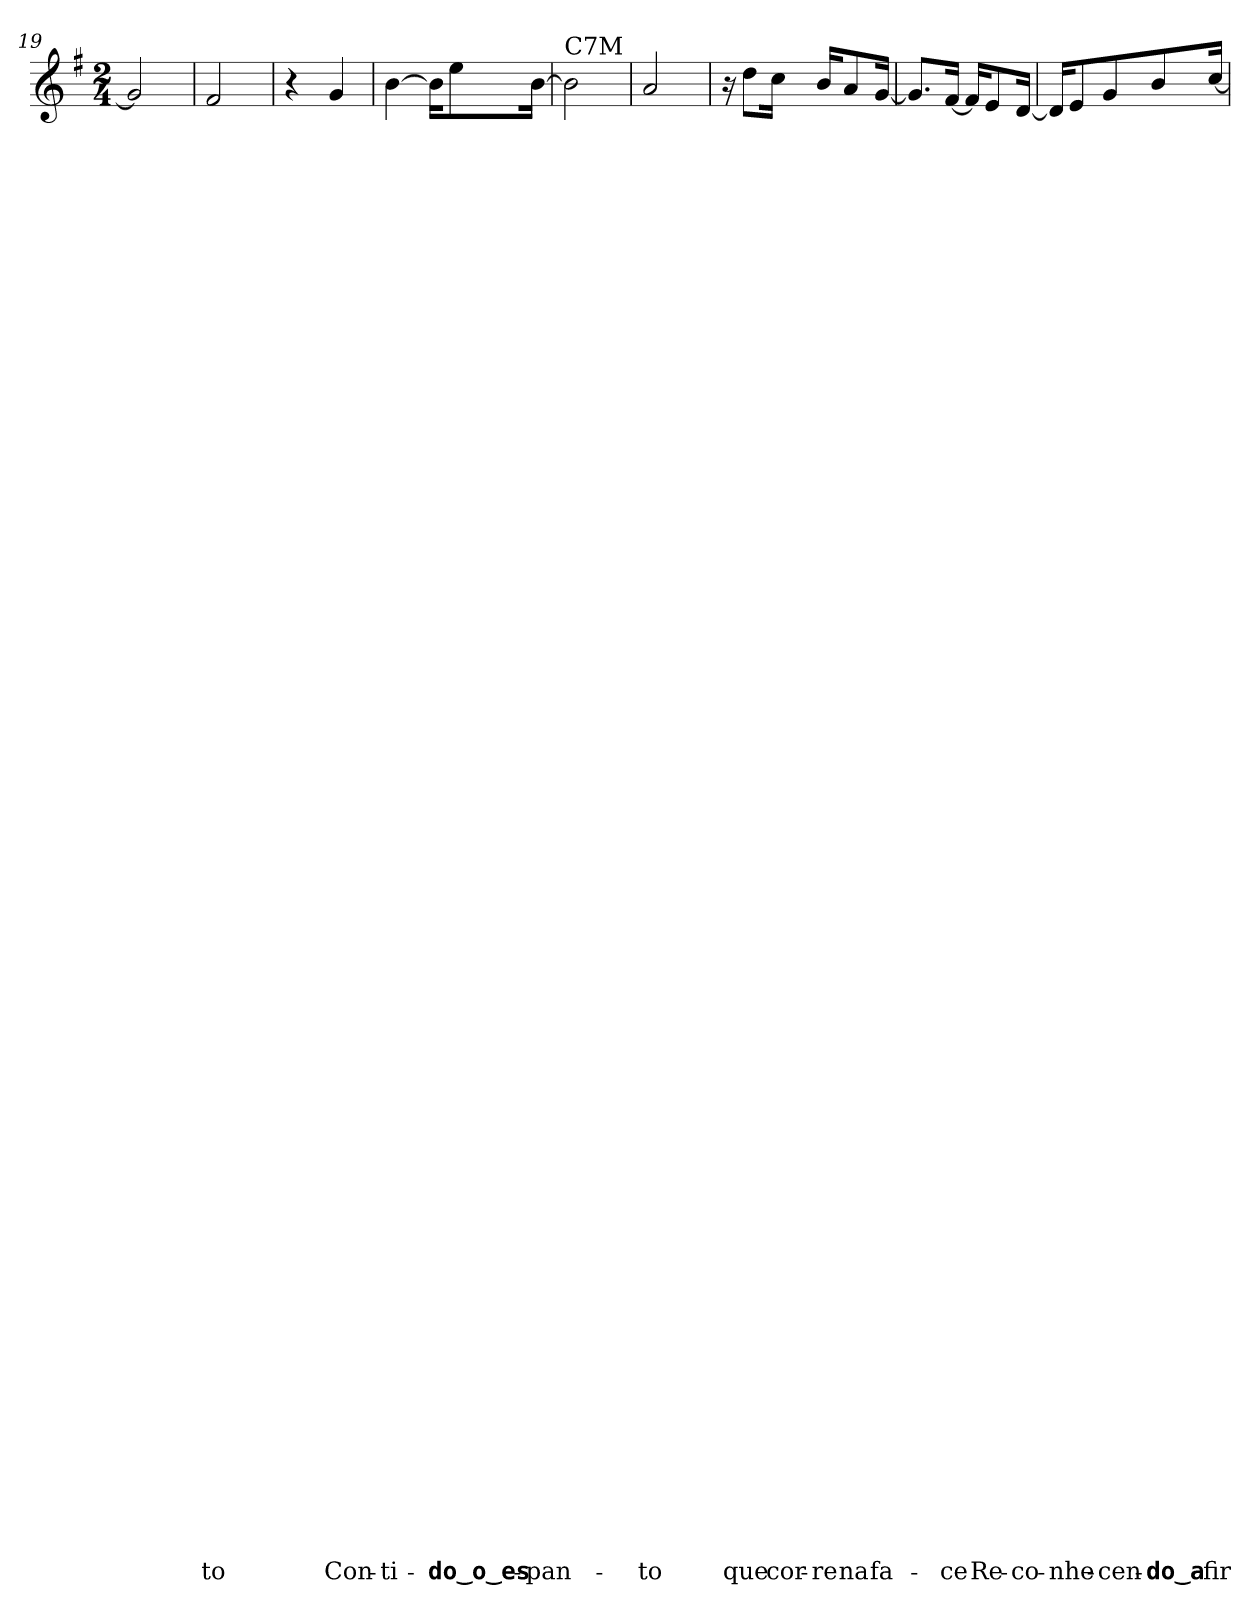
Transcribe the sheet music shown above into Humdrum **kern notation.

**kern	**text	**text	**text	**text	**text	**text	**text	**text	**text	**text	**text	**text	**text	**text	**text	**text	**text	**text	**text	**text	**text	**text	**text	**text	**text	**text	**text	**text	**text	**text	**text	**text	**text	**text	**text	**text	**text	**text	**text	**text	**text	**text	**text	**text	**text	**text	**text	**text	**text	**text	**text	**text	**text	**text	**text	**text	**text	**text	**text	**text	**text
*part1	*part1	*part1	*part1	*part1	*part1	*part1	*part1	*part1	*part1	*part1	*part1	*part1	*part1	*part1	*part1	*part1	*part1	*part1	*part1	*part1	*part1	*part1	*part1	*part1	*part1	*part1	*part1	*part1	*part1	*part1	*part1	*part1	*part1	*part1	*part1	*part1	*part1	*part1	*part1	*part1	*part1	*part1	*part1	*part1	*part1	*part1	*part1	*part1	*part1	*part1	*part1	*part1	*part1	*part1	*part1	*part1	*part1	*part1	*part1	*part1	*part1
*staff1	*staff1	*staff1	*staff1	*staff1	*staff1	*staff1	*staff1	*staff1	*staff1	*staff1	*staff1	*staff1	*staff1	*staff1	*staff1	*staff1	*staff1	*staff1	*staff1	*staff1	*staff1	*staff1	*staff1	*staff1	*staff1	*staff1	*staff1	*staff1	*staff1	*staff1	*staff1	*staff1	*staff1	*staff1	*staff1	*staff1	*staff1	*staff1	*staff1	*staff1	*staff1	*staff1	*staff1	*staff1	*staff1	*staff1	*staff1	*staff1	*staff1	*staff1	*staff1	*staff1	*staff1	*staff1	*staff1	*staff1	*staff1	*staff1	*staff1	*staff1	*staff1
!!LO:LB:g=z
*clefG2	*	*	*	*	*	*	*	*	*	*	*	*	*	*	*	*	*	*	*	*	*	*	*	*	*	*	*	*	*	*	*	*	*	*	*	*	*	*	*	*	*	*	*	*	*	*	*	*	*	*	*	*	*	*	*	*	*	*	*	*	*
*k[f#]	*	*	*	*	*	*	*	*	*	*	*	*	*	*	*	*	*	*	*	*	*	*	*	*	*	*	*	*	*	*	*	*	*	*	*	*	*	*	*	*	*	*	*	*	*	*	*	*	*	*	*	*	*	*	*	*	*	*	*	*	*
*G:	*	*	*	*	*	*	*	*	*	*	*	*	*	*	*	*	*	*	*	*	*	*	*	*	*	*	*	*	*	*	*	*	*	*	*	*	*	*	*	*	*	*	*	*	*	*	*	*	*	*	*	*	*	*	*	*	*	*	*	*	*
*M2/4	*	*	*	*	*	*	*	*	*	*	*	*	*	*	*	*	*	*	*	*	*	*	*	*	*	*	*	*	*	*	*	*	*	*	*	*	*	*	*	*	*	*	*	*	*	*	*	*	*	*	*	*	*	*	*	*	*	*	*	*	*
=19	=19	=19	=19	=19	=19	=19	=19	=19	=19	=19	=19	=19	=19	=19	=19	=19	=19	=19	=19	=19	=19	=19	=19	=19	=19	=19	=19	=19	=19	=19	=19	=19	=19	=19	=19	=19	=19	=19	=19	=19	=19	=19	=19	=19	=19	=19	=19	=19	=19	=19	=19	=19	=19	=19	=19	=19	=19	=19	=19	=19	=19
2g/]	.	.	.	.	.	.	.	.	.	.	.	.	.	.	.	.	.	.	.	.	.	.	.	.	.	.	.	.	.	.	.	.	.	.	.	.	.	.	.	.	.	.	.	.	.	.	.	.	.	.	.	.	.	.	.	.	.	.	.	.	.
=20	=20	=20	=20	=20	=20	=20	=20	=20	=20	=20	=20	=20	=20	=20	=20	=20	=20	=20	=20	=20	=20	=20	=20	=20	=20	=20	=20	=20	=20	=20	=20	=20	=20	=20	=20	=20	=20	=20	=20	=20	=20	=20	=20	=20	=20	=20	=20	=20	=20	=20	=20	=20	=20	=20	=20	=20	=20	=20	=20	=20	=20
!	!	!	!	!	!	!	!	!	!	!	!	!	!	!	!	!	!	!	!	!	!	!	!	!	!	!	!	!	!	!	!	!	!	!	!	!	!	!	!	!	!	!	!	!	!	!	!	!	!	!	!	!	!	!	!	!	!	!	!	!	!LO:LY:b
2f#/	.	.	.	.	.	.	.	.	.	.	.	.	.	.	.	.	.	.	.	.	.	.	.	.	.	.	.	.	.	.	.	.	.	.	.	.	.	.	.	.	.	.	.	.	.	.	.	.	.	.	.	.	.	.	.	.	.	.	.	.	-to
=21	=21	=21	=21	=21	=21	=21	=21	=21	=21	=21	=21	=21	=21	=21	=21	=21	=21	=21	=21	=21	=21	=21	=21	=21	=21	=21	=21	=21	=21	=21	=21	=21	=21	=21	=21	=21	=21	=21	=21	=21	=21	=21	=21	=21	=21	=21	=21	=21	=21	=21	=21	=21	=21	=21	=21	=21	=21	=21	=21	=21	=21
4r	.	.	.	.	.	.	.	.	.	.	.	.	.	.	.	.	.	.	.	.	.	.	.	.	.	.	.	.	.	.	.	.	.	.	.	.	.	.	.	.	.	.	.	.	.	.	.	.	.	.	.	.	.	.	.	.	.	.	.	.	.
!	!	!	!	!	!	!	!	!	!	!	!	!	!	!	!	!	!	!	!	!	!	!	!	!	!	!	!	!	!	!	!	!	!	!	!	!	!	!	!	!	!	!	!	!	!	!	!	!	!	!	!	!	!	!	!	!	!	!	!	!	!LO:LY:b
4g/	.	.	.	.	.	.	.	.	.	.	.	.	.	.	.	.	.	.	.	.	.	.	.	.	.	.	.	.	.	.	.	.	.	.	.	.	.	.	.	.	.	.	.	.	.	.	.	.	.	.	.	.	.	.	.	.	.	.	.	.	Con-
=22	=22	=22	=22	=22	=22	=22	=22	=22	=22	=22	=22	=22	=22	=22	=22	=22	=22	=22	=22	=22	=22	=22	=22	=22	=22	=22	=22	=22	=22	=22	=22	=22	=22	=22	=22	=22	=22	=22	=22	=22	=22	=22	=22	=22	=22	=22	=22	=22	=22	=22	=22	=22	=22	=22	=22	=22	=22	=22	=22	=22	=22
!	!	!	!	!	!	!	!	!	!	!	!	!	!	!	!	!	!	!	!	!	!	!	!	!	!	!	!	!	!	!	!	!	!	!	!	!	!	!	!	!	!	!	!	!	!	!	!	!	!	!	!	!	!	!	!	!	!	!	!	!	!LO:LY:b
[4b\	.	.	.	.	.	.	.	.	.	.	.	.	.	.	.	.	.	.	.	.	.	.	.	.	.	.	.	.	.	.	.	.	.	.	.	.	.	.	.	.	.	.	.	.	.	.	.	.	.	.	.	.	.	.	.	.	.	.	.	.	-ti-
16b\KL]	.	.	.	.	.	.	.	.	.	.	.	.	.	.	.	.	.	.	.	.	.	.	.	.	.	.	.	.	.	.	.	.	.	.	.	.	.	.	.	.	.	.	.	.	.	.	.	.	.	.	.	.	.	.	.	.	.	.	.	.	.
!	!	!	!	!	!	!	!	!	!	!	!	!	!	!	!	!	!	!	!	!	!	!	!	!	!	!	!	!	!	!	!	!	!	!	!	!	!	!	!	!	!	!	!	!	!	!	!	!	!	!	!	!	!	!	!	!	!	!	!	!	!LO:LY:b
8ee\	.	.	.	.	.	.	.	.	.	.	.	.	.	.	.	.	.	.	.	.	.	.	.	.	.	.	.	.	.	.	.	.	.	.	.	.	.	.	.	.	.	.	.	.	.	.	.	.	.	.	.	.	.	.	.	.	.	.	.	.	-do‿o‿es-
!	!	!	!	!	!	!	!	!	!	!	!	!	!	!	!	!	!	!	!	!	!	!	!	!	!	!	!	!	!	!	!	!	!	!	!	!	!	!	!	!	!	!	!	!	!	!	!	!	!	!	!	!	!	!	!	!	!	!	!	!	!LO:LY:b
[16b\Jk	.	.	.	.	.	.	.	.	.	.	.	.	.	.	.	.	.	.	.	.	.	.	.	.	.	.	.	.	.	.	.	.	.	.	.	.	.	.	.	.	.	.	.	.	.	.	.	.	.	.	.	.	.	.	.	.	.	.	.	.	-pan-
=23	=23	=23	=23	=23	=23	=23	=23	=23	=23	=23	=23	=23	=23	=23	=23	=23	=23	=23	=23	=23	=23	=23	=23	=23	=23	=23	=23	=23	=23	=23	=23	=23	=23	=23	=23	=23	=23	=23	=23	=23	=23	=23	=23	=23	=23	=23	=23	=23	=23	=23	=23	=23	=23	=23	=23	=23	=23	=23	=23	=23	=23
!LO:TX:a:t=C7M	!	!	!	!	!	!	!	!	!	!	!	!	!	!	!	!	!	!	!	!	!	!	!	!	!	!	!	!	!	!	!	!	!	!	!	!	!	!	!	!	!	!	!	!	!	!	!	!	!	!	!	!	!	!	!	!	!	!	!	!	!
2b\]	.	.	.	.	.	.	.	.	.	.	.	.	.	.	.	.	.	.	.	.	.	.	.	.	.	.	.	.	.	.	.	.	.	.	.	.	.	.	.	.	.	.	.	.	.	.	.	.	.	.	.	.	.	.	.	.	.	.	.	.	.
=24	=24	=24	=24	=24	=24	=24	=24	=24	=24	=24	=24	=24	=24	=24	=24	=24	=24	=24	=24	=24	=24	=24	=24	=24	=24	=24	=24	=24	=24	=24	=24	=24	=24	=24	=24	=24	=24	=24	=24	=24	=24	=24	=24	=24	=24	=24	=24	=24	=24	=24	=24	=24	=24	=24	=24	=24	=24	=24	=24	=24	=24
!	!	!	!	!	!	!	!	!	!	!	!	!	!	!	!	!	!	!	!	!	!	!	!	!	!	!	!	!	!	!	!	!	!	!	!	!	!	!	!	!	!	!	!	!	!	!	!	!	!	!	!	!	!	!	!	!	!	!	!	!	!LO:LY:b
2a/	.	.	.	.	.	.	.	.	.	.	.	.	.	.	.	.	.	.	.	.	.	.	.	.	.	.	.	.	.	.	.	.	.	.	.	.	.	.	.	.	.	.	.	.	.	.	.	.	.	.	.	.	.	.	.	.	.	.	.	.	-to
!!LO:LB:g=z
=25	=25	=25	=25	=25	=25	=25	=25	=25	=25	=25	=25	=25	=25	=25	=25	=25	=25	=25	=25	=25	=25	=25	=25	=25	=25	=25	=25	=25	=25	=25	=25	=25	=25	=25	=25	=25	=25	=25	=25	=25	=25	=25	=25	=25	=25	=25	=25	=25	=25	=25	=25	=25	=25	=25	=25	=25	=25	=25	=25	=25	=25
16r	.	.	.	.	.	.	.	.	.	.	.	.	.	.	.	.	.	.	.	.	.	.	.	.	.	.	.	.	.	.	.	.	.	.	.	.	.	.	.	.	.	.	.	.	.	.	.	.	.	.	.	.	.	.	.	.	.	.	.	.	.
!	!	!	!	!	!	!	!	!	!	!	!	!	!	!	!	!	!	!	!	!	!	!	!	!	!	!	!	!	!	!	!	!	!	!	!	!	!	!	!	!	!	!	!	!	!	!	!	!	!	!	!	!	!	!	!	!	!	!	!	!	!LO:LY:b
8dd\L	.	.	.	.	.	.	.	.	.	.	.	.	.	.	.	.	.	.	.	.	.	.	.	.	.	.	.	.	.	.	.	.	.	.	.	.	.	.	.	.	.	.	.	.	.	.	.	.	.	.	.	.	.	.	.	.	.	.	.	.	que
!	!	!	!	!	!	!	!	!	!	!	!	!	!	!	!	!	!	!	!	!	!	!	!	!	!	!	!	!	!	!	!	!	!	!	!	!	!	!	!	!	!	!	!	!	!	!	!	!	!	!	!	!	!	!	!	!	!	!	!	!	!LO:LY:b
16cc\Jk	.	.	.	.	.	.	.	.	.	.	.	.	.	.	.	.	.	.	.	.	.	.	.	.	.	.	.	.	.	.	.	.	.	.	.	.	.	.	.	.	.	.	.	.	.	.	.	.	.	.	.	.	.	.	.	.	.	.	.	.	cor-
!	!	!	!	!	!	!	!	!	!	!	!	!	!	!	!	!	!	!	!	!	!	!	!	!	!	!	!	!	!	!	!	!	!	!	!	!	!	!	!	!	!	!	!	!	!	!	!	!	!	!	!	!	!	!	!	!	!	!	!	!	!LO:LY:b
16b/KL	.	.	.	.	.	.	.	.	.	.	.	.	.	.	.	.	.	.	.	.	.	.	.	.	.	.	.	.	.	.	.	.	.	.	.	.	.	.	.	.	.	.	.	.	.	.	.	.	.	.	.	.	.	.	.	.	.	.	.	.	-re
!	!	!	!	!	!	!	!	!	!	!	!	!	!	!	!	!	!	!	!	!	!	!	!	!	!	!	!	!	!	!	!	!	!	!	!	!	!	!	!	!	!	!	!	!	!	!	!	!	!	!	!	!	!	!	!	!	!	!	!	!	!LO:LY:b
8a/	.	.	.	.	.	.	.	.	.	.	.	.	.	.	.	.	.	.	.	.	.	.	.	.	.	.	.	.	.	.	.	.	.	.	.	.	.	.	.	.	.	.	.	.	.	.	.	.	.	.	.	.	.	.	.	.	.	.	.	.	na
!	!	!	!	!	!	!	!	!	!	!	!	!	!	!	!	!	!	!	!	!	!	!	!	!	!	!	!	!	!	!	!	!	!	!	!	!	!	!	!	!	!	!	!	!	!	!	!	!	!	!	!	!	!	!	!	!	!	!	!	!	!LO:LY:b
[16g/Jk	.	.	.	.	.	.	.	.	.	.	.	.	.	.	.	.	.	.	.	.	.	.	.	.	.	.	.	.	.	.	.	.	.	.	.	.	.	.	.	.	.	.	.	.	.	.	.	.	.	.	.	.	.	.	.	.	.	.	.	.	fa-
=26	=26	=26	=26	=26	=26	=26	=26	=26	=26	=26	=26	=26	=26	=26	=26	=26	=26	=26	=26	=26	=26	=26	=26	=26	=26	=26	=26	=26	=26	=26	=26	=26	=26	=26	=26	=26	=26	=26	=26	=26	=26	=26	=26	=26	=26	=26	=26	=26	=26	=26	=26	=26	=26	=26	=26	=26	=26	=26	=26	=26	=26
8.g/L]	.	.	.	.	.	.	.	.	.	.	.	.	.	.	.	.	.	.	.	.	.	.	.	.	.	.	.	.	.	.	.	.	.	.	.	.	.	.	.	.	.	.	.	.	.	.	.	.	.	.	.	.	.	.	.	.	.	.	.	.	.
!	!	!	!	!	!	!	!	!	!	!	!	!	!	!	!	!	!	!	!	!	!	!	!	!	!	!	!	!	!	!	!	!	!	!	!	!	!	!	!	!	!	!	!	!	!	!	!	!	!	!	!	!	!	!	!	!	!	!	!	!	!LO:LY:b
[16f#/Jk	.	.	.	.	.	.	.	.	.	.	.	.	.	.	.	.	.	.	.	.	.	.	.	.	.	.	.	.	.	.	.	.	.	.	.	.	.	.	.	.	.	.	.	.	.	.	.	.	.	.	.	.	.	.	.	.	.	.	.	.	-ce
16f#/KL]	.	.	.	.	.	.	.	.	.	.	.	.	.	.	.	.	.	.	.	.	.	.	.	.	.	.	.	.	.	.	.	.	.	.	.	.	.	.	.	.	.	.	.	.	.	.	.	.	.	.	.	.	.	.	.	.	.	.	.	.	.
!	!	!	!	!	!	!	!	!	!	!	!	!	!	!	!	!	!	!	!	!	!	!	!	!	!	!	!	!	!	!	!	!	!	!	!	!	!	!	!	!	!	!	!	!	!	!	!	!	!	!	!	!	!	!	!	!	!	!	!	!	!LO:LY:b
8e/	.	.	.	.	.	.	.	.	.	.	.	.	.	.	.	.	.	.	.	.	.	.	.	.	.	.	.	.	.	.	.	.	.	.	.	.	.	.	.	.	.	.	.	.	.	.	.	.	.	.	.	.	.	.	.	.	.	.	.	.	Re-
!	!	!	!	!	!	!	!	!	!	!	!	!	!	!	!	!	!	!	!	!	!	!	!	!	!	!	!	!	!	!	!	!	!	!	!	!	!	!	!	!	!	!	!	!	!	!	!	!	!	!	!	!	!	!	!	!	!	!	!	!	!LO:LY:b
[16d/Jk	.	.	.	.	.	.	.	.	.	.	.	.	.	.	.	.	.	.	.	.	.	.	.	.	.	.	.	.	.	.	.	.	.	.	.	.	.	.	.	.	.	.	.	.	.	.	.	.	.	.	.	.	.	.	.	.	.	.	.	.	-co-
=27	=27	=27	=27	=27	=27	=27	=27	=27	=27	=27	=27	=27	=27	=27	=27	=27	=27	=27	=27	=27	=27	=27	=27	=27	=27	=27	=27	=27	=27	=27	=27	=27	=27	=27	=27	=27	=27	=27	=27	=27	=27	=27	=27	=27	=27	=27	=27	=27	=27	=27	=27	=27	=27	=27	=27	=27	=27	=27	=27	=27	=27
16d/KL]	.	.	.	.	.	.	.	.	.	.	.	.	.	.	.	.	.	.	.	.	.	.	.	.	.	.	.	.	.	.	.	.	.	.	.	.	.	.	.	.	.	.	.	.	.	.	.	.	.	.	.	.	.	.	.	.	.	.	.	.	.
!	!	!	!	!	!	!	!	!	!	!	!	!	!	!	!	!	!	!	!	!	!	!	!	!	!	!	!	!	!	!	!	!	!	!	!	!	!	!	!	!	!	!	!	!	!	!	!	!	!	!	!	!	!	!	!	!	!	!	!	!	!LO:LY:b
8e/	.	.	.	.	.	.	.	.	.	.	.	.	.	.	.	.	.	.	.	.	.	.	.	.	.	.	.	.	.	.	.	.	.	.	.	.	.	.	.	.	.	.	.	.	.	.	.	.	.	.	.	.	.	.	.	.	.	.	.	.	-nhe-
!	!	!	!	!	!	!	!	!	!	!	!	!	!	!	!	!	!	!	!	!	!	!	!	!	!	!	!	!	!	!	!	!	!	!	!	!	!	!	!	!	!	!	!	!	!	!	!	!	!	!	!	!	!	!	!	!	!	!	!	!	!LO:LY:b
8g/	.	.	.	.	.	.	.	.	.	.	.	.	.	.	.	.	.	.	.	.	.	.	.	.	.	.	.	.	.	.	.	.	.	.	.	.	.	.	.	.	.	.	.	.	.	.	.	.	.	.	.	.	.	.	.	.	.	.	.	.	-cen-
!	!	!	!	!	!	!	!	!	!	!	!	!	!	!	!	!	!	!	!	!	!	!	!	!	!	!	!	!	!	!	!	!	!	!	!	!	!	!	!	!	!	!	!	!	!	!	!	!	!	!	!	!	!	!	!	!	!	!	!	!	!LO:LY:b
8b/	.	.	.	.	.	.	.	.	.	.	.	.	.	.	.	.	.	.	.	.	.	.	.	.	.	.	.	.	.	.	.	.	.	.	.	.	.	.	.	.	.	.	.	.	.	.	.	.	.	.	.	.	.	.	.	.	.	.	.	.	-do‿a
!	!	!	!	!	!	!	!	!	!	!	!	!	!	!	!	!	!	!	!	!	!	!	!	!	!	!	!	!	!	!	!	!	!	!	!	!	!	!	!	!	!	!	!	!	!	!	!	!	!	!	!	!	!	!	!	!	!	!	!	!	!LO:LY:b
[16cc/Jk	.	.	.	.	.	.	.	.	.	.	.	.	.	.	.	.	.	.	.	.	.	.	.	.	.	.	.	.	.	.	.	.	.	.	.	.	.	.	.	.	.	.	.	.	.	.	.	.	.	.	.	.	.	.	.	.	.	.	.	.	fir-
=	=	=	=	=	=	=	=	=	=	=	=	=	=	=	=	=	=	=	=	=	=	=	=	=	=	=	=	=	=	=	=	=	=	=	=	=	=	=	=	=	=	=	=	=	=	=	=	=	=	=	=	=	=	=	=	=	=	=	=	=	=
*-	*-	*-	*-	*-	*-	*-	*-	*-	*-	*-	*-	*-	*-	*-	*-	*-	*-	*-	*-	*-	*-	*-	*-	*-	*-	*-	*-	*-	*-	*-	*-	*-	*-	*-	*-	*-	*-	*-	*-	*-	*-	*-	*-	*-	*-	*-	*-	*-	*-	*-	*-	*-	*-	*-	*-	*-	*-	*-	*-	*-	*-
